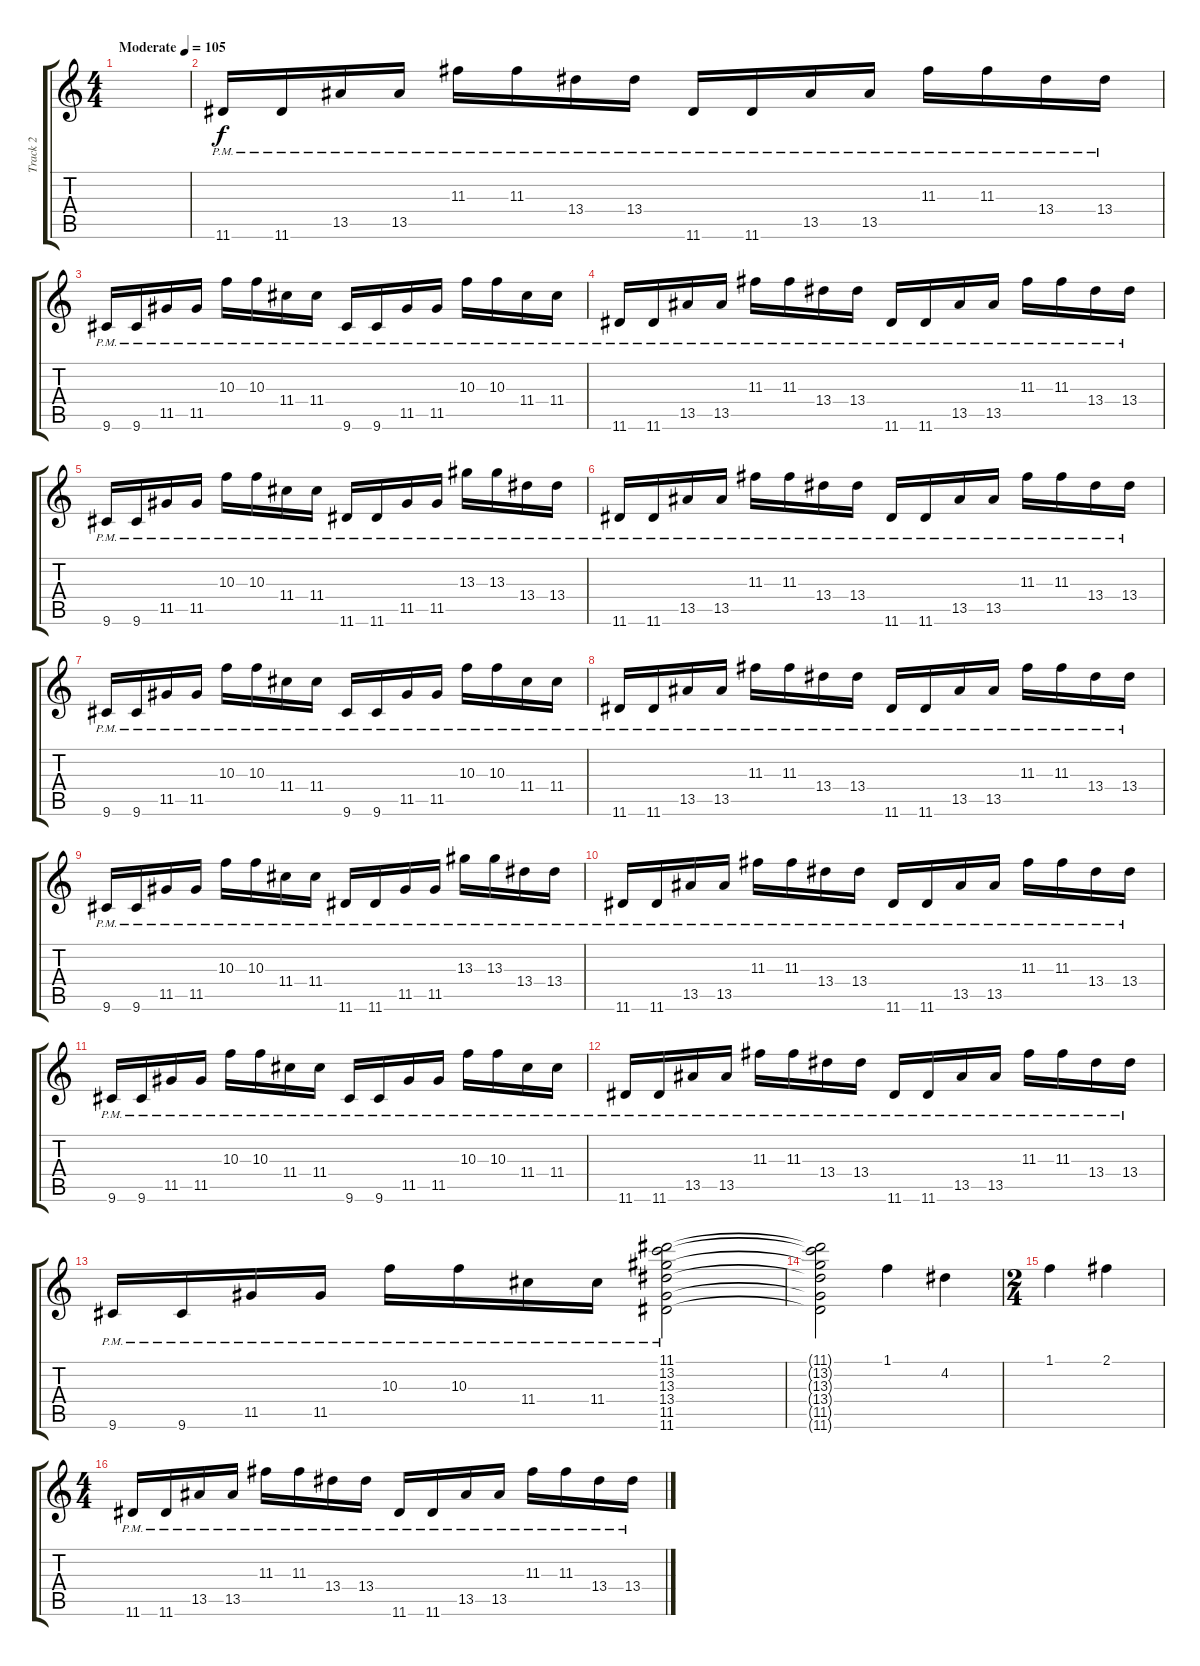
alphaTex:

\track ("Track 2" "Track 2") {instrument overdrivenguitar}
\staff {score tabs}
\tuning (E4 B3 G3 D3 A2 E2) {hide}
\ts (4 4)
\tempo (105 "Moderate")
\clef g2
\ks c
|
11.6{pm}.16 11.6{pm}.16 13.5{pm}.16 13.5{pm}.16 11.3{pm}.16 11.3{pm}.16 13.4{pm}.16 13.4{pm}.16 11.6{pm}.16 11.6{pm}.16 13.5{pm}.16 13.5{pm}.16 11.3{pm}.16 11.3{pm}.16 13.4{pm}.16 13.4{pm}.16 |
9.6{pm}.16 9.6{pm}.16 11.5{pm}.16 11.5{pm}.16 10.3{pm}.16 10.3{pm}.16 11.4{pm}.16 11.4{pm}.16 9.6{pm}.16 9.6{pm}.16 11.5{pm}.16 11.5{pm}.16 10.3{pm}.16 10.3{pm}.16 11.4{pm}.16 11.4{pm}.16 |
11.6{pm}.16 11.6{pm}.16 13.5{pm}.16 13.5{pm}.16 11.3{pm}.16 11.3{pm}.16 13.4{pm}.16 13.4{pm}.16 11.6{pm}.16 11.6{pm}.16 13.5{pm}.16 13.5{pm}.16 11.3{pm}.16 11.3{pm}.16 13.4{pm}.16 13.4{pm}.16 |
9.6{pm}.16 9.6{pm}.16 11.5{pm}.16 11.5{pm}.16 10.3{pm}.16 10.3{pm}.16 11.4{pm}.16 11.4{pm}.16 11.6{pm}.16 11.6{pm}.16 11.5{pm}.16 11.5{pm}.16 13.3{pm}.16 13.3{pm}.16 13.4{pm}.16 13.4{pm}.16 |
11.6{pm}.16 11.6{pm}.16 13.5{pm}.16 13.5{pm}.16 11.3{pm}.16 11.3{pm}.16 13.4{pm}.16 13.4{pm}.16 11.6{pm}.16 11.6{pm}.16 13.5{pm}.16 13.5{pm}.16 11.3{pm}.16 11.3{pm}.16 13.4{pm}.16 13.4{pm}.16 |
9.6{pm}.16 9.6{pm}.16 11.5{pm}.16 11.5{pm}.16 10.3{pm}.16 10.3{pm}.16 11.4{pm}.16 11.4{pm}.16 9.6{pm}.16 9.6{pm}.16 11.5{pm}.16 11.5{pm}.16 10.3{pm}.16 10.3{pm}.16 11.4{pm}.16 11.4{pm}.16 |
11.6{pm}.16 11.6{pm}.16 13.5{pm}.16 13.5{pm}.16 11.3{pm}.16 11.3{pm}.16 13.4{pm}.16 13.4{pm}.16 11.6{pm}.16 11.6{pm}.16 13.5{pm}.16 13.5{pm}.16 11.3{pm}.16 11.3{pm}.16 13.4{pm}.16 13.4{pm}.16 |
9.6{pm}.16 9.6{pm}.16 11.5{pm}.16 11.5{pm}.16 10.3{pm}.16 10.3{pm}.16 11.4{pm}.16 11.4{pm}.16 11.6{pm}.16 11.6{pm}.16 11.5{pm}.16 11.5{pm}.16 13.3{pm}.16 13.3{pm}.16 13.4{pm}.16 13.4{pm}.16 |
11.6{pm}.16 11.6{pm}.16 13.5{pm}.16 13.5{pm}.16 11.3{pm}.16 11.3{pm}.16 13.4{pm}.16 13.4{pm}.16 11.6{pm}.16 11.6{pm}.16 13.5{pm}.16 13.5{pm}.16 11.3{pm}.16 11.3{pm}.16 13.4{pm}.16 13.4{pm}.16 |
9.6{pm}.16 9.6{pm}.16 11.5{pm}.16 11.5{pm}.16 10.3{pm}.16 10.3{pm}.16 11.4{pm}.16 11.4{pm}.16 9.6{pm}.16 9.6{pm}.16 11.5{pm}.16 11.5{pm}.16 10.3{pm}.16 10.3{pm}.16 11.4{pm}.16 11.4{pm}.16 |
11.6{pm}.16 11.6{pm}.16 13.5{pm}.16 13.5{pm}.16 11.3{pm}.16 11.3{pm}.16 13.4{pm}.16 13.4{pm}.16 11.6{pm}.16 11.6{pm}.16 13.5{pm}.16 13.5{pm}.16 11.3{pm}.16 11.3{pm}.16 13.4{pm}.16 13.4{pm}.16 |
9.6{pm}.16 9.6{pm}.16 11.5{pm}.16 11.5{pm}.16 10.3{pm}.16 10.3{pm}.16 11.4{pm}.16 11.4{pm}.16 (11.1 13.2 13.3 13.4 11.5 11.6{pm}).2 |
(11.1{t} 13.2{t} 13.3{t} 13.4{t} 11.5{t} 11.6{t}).2 1.1.4 4.2.4 |
\ts (2 4)
1.1.4 2.1.4 |
\ts (4 4)
11.6{pm}.16 11.6{pm}.16 13.5{pm}.16 13.5{pm}.16 11.3{pm}.16 11.3{pm}.16 13.4{pm}.16 13.4{pm}.16 11.6{pm}.16 11.6{pm}.16 13.5{pm}.16 13.5{pm}.16 11.3{pm}.16 11.3{pm}.16 13.4{pm}.16 13.4{pm}.16
